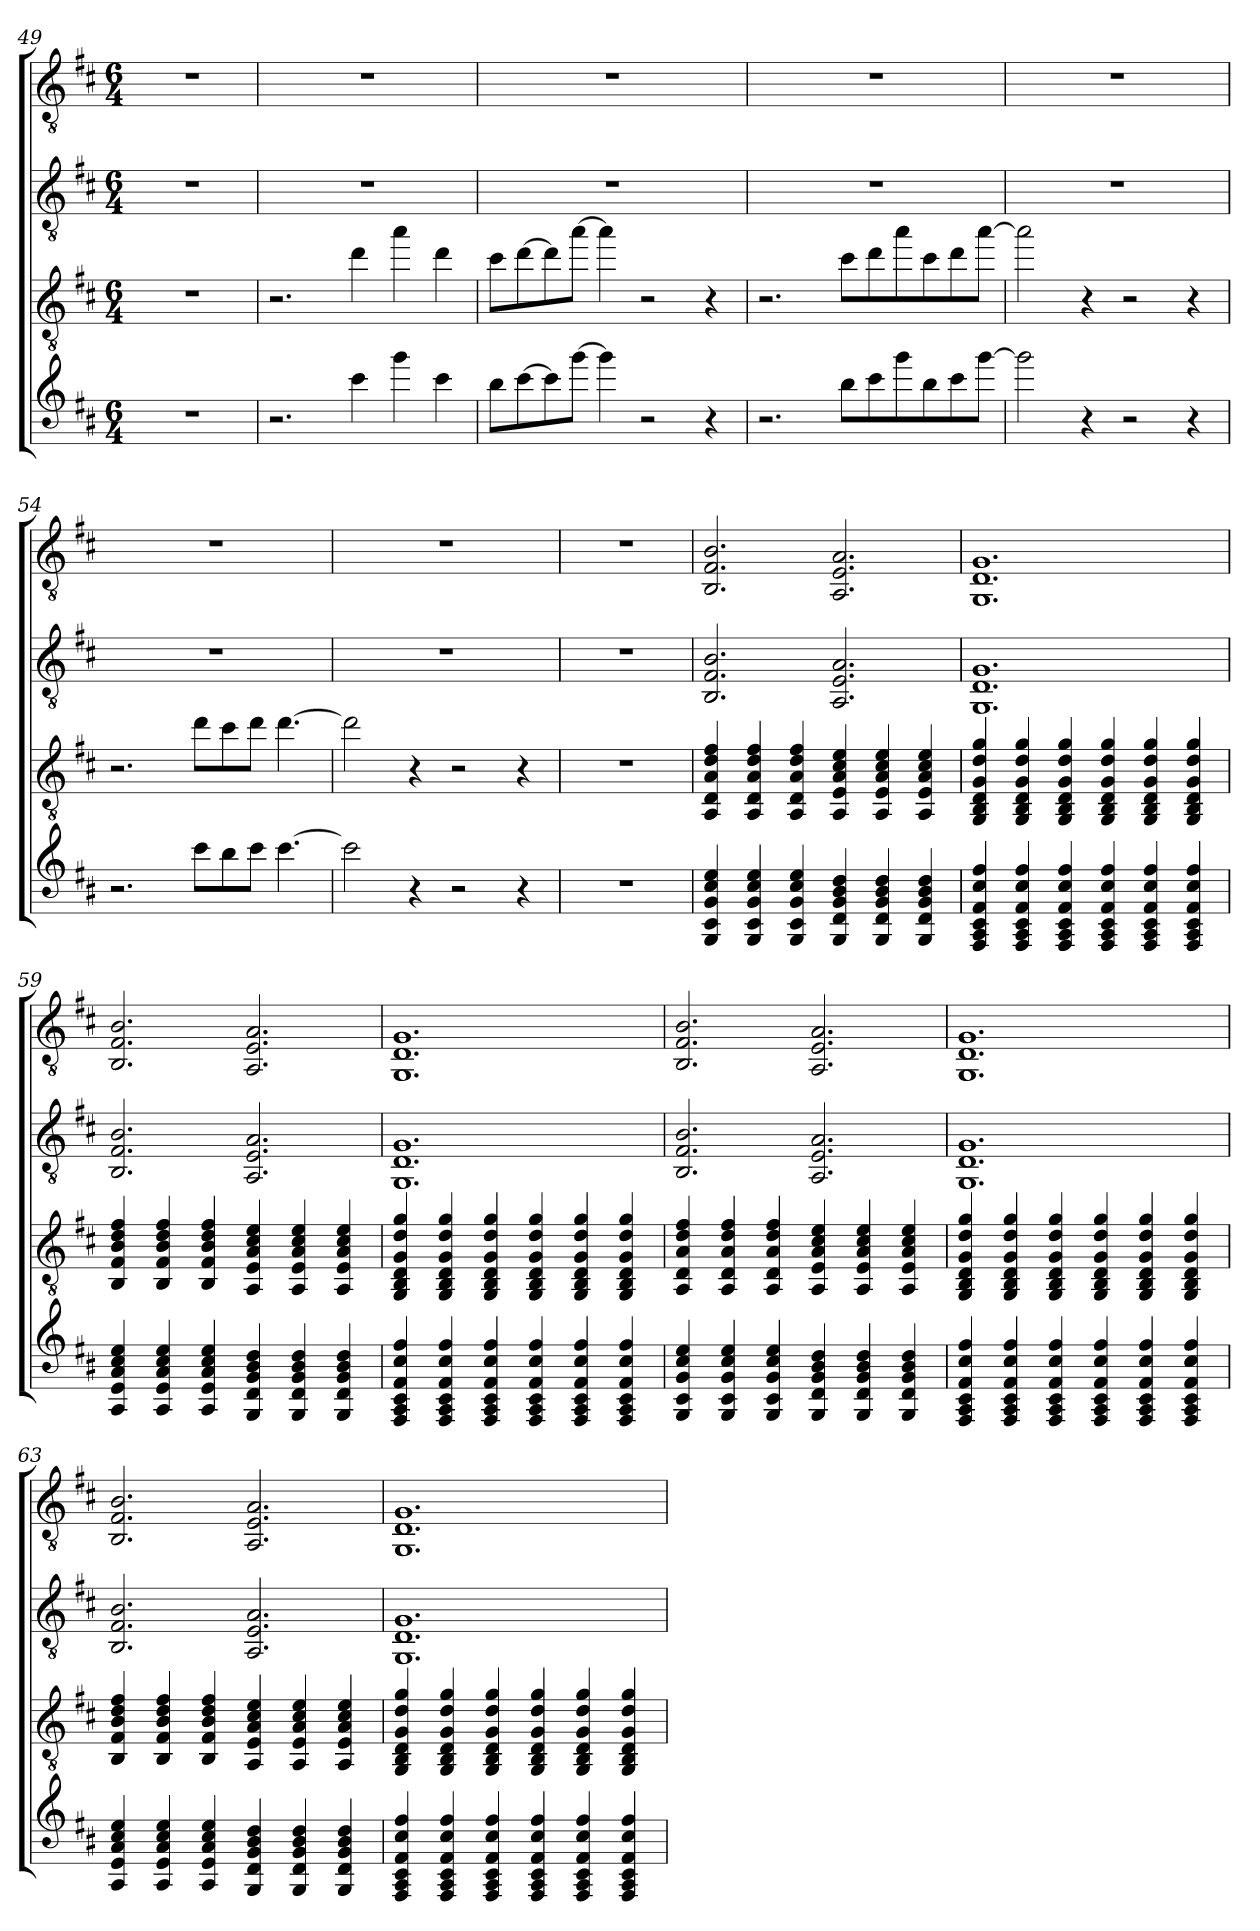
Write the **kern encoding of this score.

**kern	**kern	**kern	**kern
*part4	*part3	*part2	*part1
*staff4	*staff3	*staff2	*staff1
!!LO:LB:g=z
*clefG5	*clefGv2	*clefGv2	*clefGv2
*k[f#c#]	*k[f#c#]	*k[f#c#]	*k[f#c#]
*M6/4	*M6/4	*M6/4	*M6/4
=49	=49	=49	=49
1.r	1.r	1.r	1.r
=50	=50	=50	=50
2.r	2.r	1.r	1.r
4dd	4dd	.	.
4aa	4aa	.	.
4dd	4dd	.	.
=51	=51	=51	=51
8cc#\L	8cc#L	1.r	1.r
[8dd\	[8dd	.	.
8dd\]	8dd]	.	.
[8aa\J	[8aaJ	.	.
4aa]	4aa]	.	.
2r	2r	.	.
4r	4r	.	.
=52	=52	=52	=52
2.r	2.r	1.r	1.r
8cc#\L	8cc#L	.	.
8dd\	8dd	.	.
8aa\	8aa	.	.
8cc#\	8cc#	.	.
8dd\	8dd	.	.
[8aa\J	[8aaJ	.	.
!!LO:PB:g=z
=53	=53	=53	=53
2aa]	2aa]	1.r	1.r
4r	4r	.	.
2r	2r	.	.
4r	4r	.	.
=54	=54	=54	=54
2.r	2.r	1.r	1.r
8dd\L	8ddL	.	.
8cc#\	8cc#	.	.
8dd\J	8ddJ	.	.
[4.dd	[4.dd	.	.
=55	=55	=55	=55
2dd]	2dd]	1.r	1.r
4r	4r	.	.
2r	2r	.	.
4r	4r	.	.
=56	=56	=56	=56
1.r	1.r	1.r	1.r
!!LO:LB:g=z
=57	=57	=57	=57
4AA 4D 4A 4d 4f#	4AA 4D 4A 4d 4f#	2.BB 2.F# 2.B	2.BB 2.F# 2.B
4AA 4D 4A 4d 4f#	4AA 4D 4A 4d 4f#	.	.
4AA 4D 4A 4d 4f#	4AA 4D 4A 4d 4f#	.	.
4AA 4E 4A 4c# 4e	4AA 4E 4A 4c# 4e	2.AA 2.E 2.A	2.AA 2.E 2.A
4AA 4E 4A 4c# 4e	4AA 4E 4A 4c# 4e	.	.
4AA 4E 4A 4c# 4e	4AA 4E 4A 4c# 4e	.	.
=58	=58	=58	=58
4GG 4BB 4D 4G 4d 4g	4GG 4BB 4D 4G 4d 4g	1.GG 1.D 1.G	1.GG 1.D 1.G
4GG 4BB 4D 4G 4d 4g	4GG 4BB 4D 4G 4d 4g	.	.
4GG 4BB 4D 4G 4d 4g	4GG 4BB 4D 4G 4d 4g	.	.
4GG 4BB 4D 4G 4d 4g	4GG 4BB 4D 4G 4d 4g	.	.
4GG 4BB 4D 4G 4d 4g	4GG 4BB 4D 4G 4d 4g	.	.
4GG 4BB 4D 4G 4d 4g	4GG 4BB 4D 4G 4d 4g	.	.
=59	=59	=59	=59
4BB 4F# 4B 4d 4f#	4BB 4F# 4B 4d 4f#	2.BB 2.F# 2.B	2.BB 2.F# 2.B
4BB 4F# 4B 4d 4f#	4BB 4F# 4B 4d 4f#	.	.
4BB 4F# 4B 4d 4f#	4BB 4F# 4B 4d 4f#	.	.
4AA 4E 4A 4c# 4e	4AA 4E 4A 4c# 4e	2.AA 2.E 2.A	2.AA 2.E 2.A
4AA 4E 4A 4c# 4e	4AA 4E 4A 4c# 4e	.	.
4AA 4E 4A 4c# 4e	4AA 4E 4A 4c# 4e	.	.
=60	=60	=60	=60
4GG 4BB 4D 4G 4d 4g	4GG 4BB 4D 4G 4d 4g	1.GG 1.D 1.G	1.GG 1.D 1.G
4GG 4BB 4D 4G 4d 4g	4GG 4BB 4D 4G 4d 4g	.	.
4GG 4BB 4D 4G 4d 4g	4GG 4BB 4D 4G 4d 4g	.	.
4GG 4BB 4D 4G 4d 4g	4GG 4BB 4D 4G 4d 4g	.	.
4GG 4BB 4D 4G 4d 4g	4GG 4BB 4D 4G 4d 4g	.	.
4GG 4BB 4D 4G 4d 4g	4GG 4BB 4D 4G 4d 4g	.	.
!!LO:LB:g=z
=61	=61	=61	=61
4AA 4D 4A 4d 4f#	4AA 4D 4A 4d 4f#	2.BB 2.F# 2.B	2.BB 2.F# 2.B
4AA 4D 4A 4d 4f#	4AA 4D 4A 4d 4f#	.	.
4AA 4D 4A 4d 4f#	4AA 4D 4A 4d 4f#	.	.
4AA 4E 4A 4c# 4e	4AA 4E 4A 4c# 4e	2.AA 2.E 2.A	2.AA 2.E 2.A
4AA 4E 4A 4c# 4e	4AA 4E 4A 4c# 4e	.	.
4AA 4E 4A 4c# 4e	4AA 4E 4A 4c# 4e	.	.
=62	=62	=62	=62
4GG 4BB 4D 4G 4d 4g	4GG 4BB 4D 4G 4d 4g	1.GG 1.D 1.G	1.GG 1.D 1.G
4GG 4BB 4D 4G 4d 4g	4GG 4BB 4D 4G 4d 4g	.	.
4GG 4BB 4D 4G 4d 4g	4GG 4BB 4D 4G 4d 4g	.	.
4GG 4BB 4D 4G 4d 4g	4GG 4BB 4D 4G 4d 4g	.	.
4GG 4BB 4D 4G 4d 4g	4GG 4BB 4D 4G 4d 4g	.	.
4GG 4BB 4D 4G 4d 4g	4GG 4BB 4D 4G 4d 4g	.	.
=63	=63	=63	=63
4BB 4F# 4B 4d 4f#	4BB 4F# 4B 4d 4f#	2.BB 2.F# 2.B	2.BB 2.F# 2.B
4BB 4F# 4B 4d 4f#	4BB 4F# 4B 4d 4f#	.	.
4BB 4F# 4B 4d 4f#	4BB 4F# 4B 4d 4f#	.	.
4AA 4E 4A 4c# 4e	4AA 4E 4A 4c# 4e	2.AA 2.E 2.A	2.AA 2.E 2.A
4AA 4E 4A 4c# 4e	4AA 4E 4A 4c# 4e	.	.
4AA 4E 4A 4c# 4e	4AA 4E 4A 4c# 4e	.	.
=64	=64	=64	=64
4GG 4BB 4D 4G 4d 4g	4GG 4BB 4D 4G 4d 4g	1.GG 1.D 1.G	1.GG 1.D 1.G
4GG 4BB 4D 4G 4d 4g	4GG 4BB 4D 4G 4d 4g	.	.
4GG 4BB 4D 4G 4d 4g	4GG 4BB 4D 4G 4d 4g	.	.
4GG 4BB 4D 4G 4d 4g	4GG 4BB 4D 4G 4d 4g	.	.
4GG 4BB 4D 4G 4d 4g	4GG 4BB 4D 4G 4d 4g	.	.
4GG 4BB 4D 4G 4d 4g	4GG 4BB 4D 4G 4d 4g	.	.
=	=	=	=
*-	*-	*-	*-
